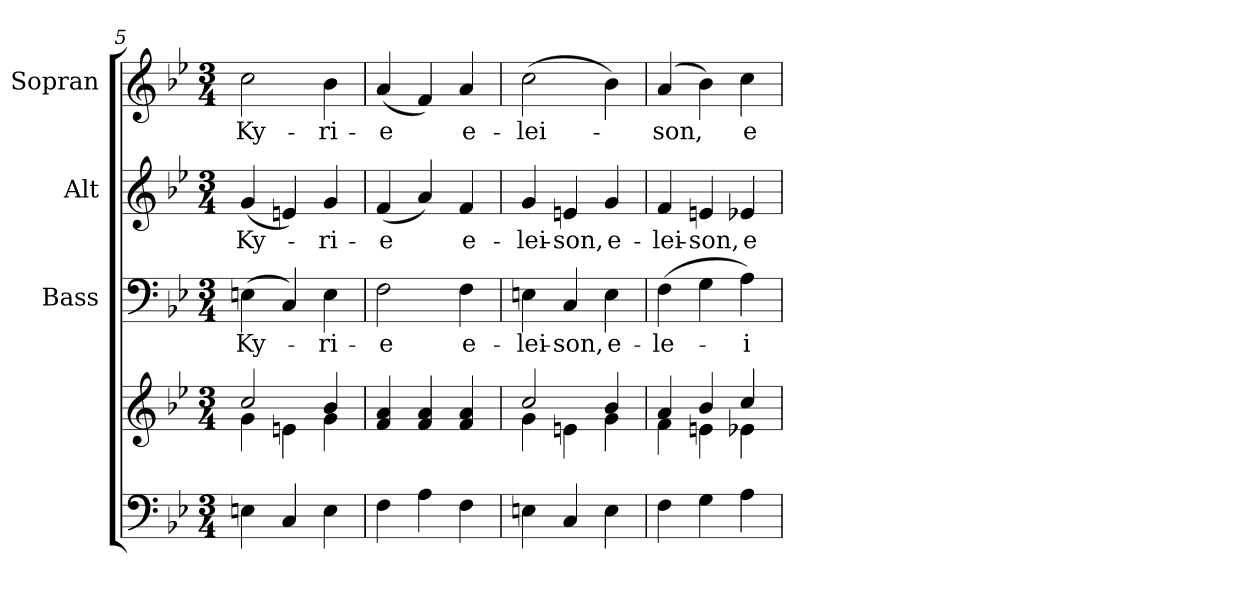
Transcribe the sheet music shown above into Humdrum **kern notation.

**kern	**kern	**kern	**text	**kern	**text	**kern	**text
*part4	*part4	*part3	*part3	*part2	*part2	*part1	*part1
*staff5	*staff4	*staff3	*staff3	*staff2	*staff2	*staff1	*staff1
*	*	*I"Bass	*	*I"Alt	*	*I"Sopran	*
*	*	*I'B.	*	*I'A.	*	*I'S.	*
*clefF4	*clefG2	*clefF4	*	*clefG2	*	*clefG2	*
*k[b-e-]	*k[b-e-]	*k[b-e-]	*	*k[b-e-]	*	*k[b-e-]	*
*B-:	*B-:	*B-:	*	*B-:	*	*B-:	*
*M3/4	*M3/4	*M3/4	*	*M3/4	*	*M3/4	*
=5	=5	=5	=5	=5	=5	=5	=5
*	*^	*	*	*	*	*	*
!	!	!	!	!LO:LY:b	!	!LO:LY:b	!	!LO:LY:b
4En\	2cc/	4g\	(>4En\	Ky-	(<4g/	Ky-	2cc\	Ky-
4C/	.	4en\	4C/)	.	4en/)	.	.	.
!	!	!	!	!LO:LY:b	!	!LO:LY:b	!	!LO:LY:b
4E\	4b-/	4g\	4E\	-ri-	4g/	-ri-	4b-\	-ri-
=6	=6	=6	=6	=6	=6	=6	=6	=6
!	!	!	!	!LO:LY:b	!	!LO:LY:b	!	!LO:LY:b
*	*v	*v	*	*	*	*	*	*
4F\	4f/ 4a/	2F\	-e	(<4f/	-e	(<4a/	-e
4A\	4f/ 4a/	.	.	4a/)	.	4f/)	.
!	!	!	!LO:LY:b	!	!LO:LY:b	!	!LO:LY:b
4F\	4f/ 4a/	4F\	e-	4f/	e-	4a/	e-
!!LO:LB:g=z
=7	=7	=7	=7	=7	=7	=7	=7
*	*^	*	*	*	*	*	*
!	!	!	!	!LO:LY:b	!	!LO:LY:b	!	!LO:LY:b
4En\	2cc/	4g\	4En\	-lei-	4g/	-lei-	(>2cc\	-lei-
!	!	!	!	!LO:LY:b	!	!LO:LY:b	!	!
4C/	.	4en\	4C/	-son,	4en/	-son,	.	.
!	!	!	!	!LO:LY:b	!	!LO:LY:b	!	!
4E\	4b-/	4g\	4E\	e-	4g/	e-	4b-\)	.
=8	=8	=8	=8	=8	=8	=8	=8	=8
!	!	!	!	!LO:LY:b	!	!LO:LY:b	!	!LO:LY:b
4F\	4a/	4f\	(>4F\	-le-	4f/	-lei-	(4a/	-son,
!	!	!	!	!	!	!LO:LY:b	!	!
4G\	4b-/	4en\	4G\	.	4en/	-son,	4b-\)	.
!	!	!	!	!LO:LY:b	!	!LO:LY:b	!	!LO:LY:b
4A\	4cc/	4e-X\	4A\)	-i-	4e-X/	e-	4cc\	e-
*	*v	*v	*	*	*	*	*	*
=	=	=	=	=	=	=	=
*-	*-	*-	*-	*-	*-	*-	*-
